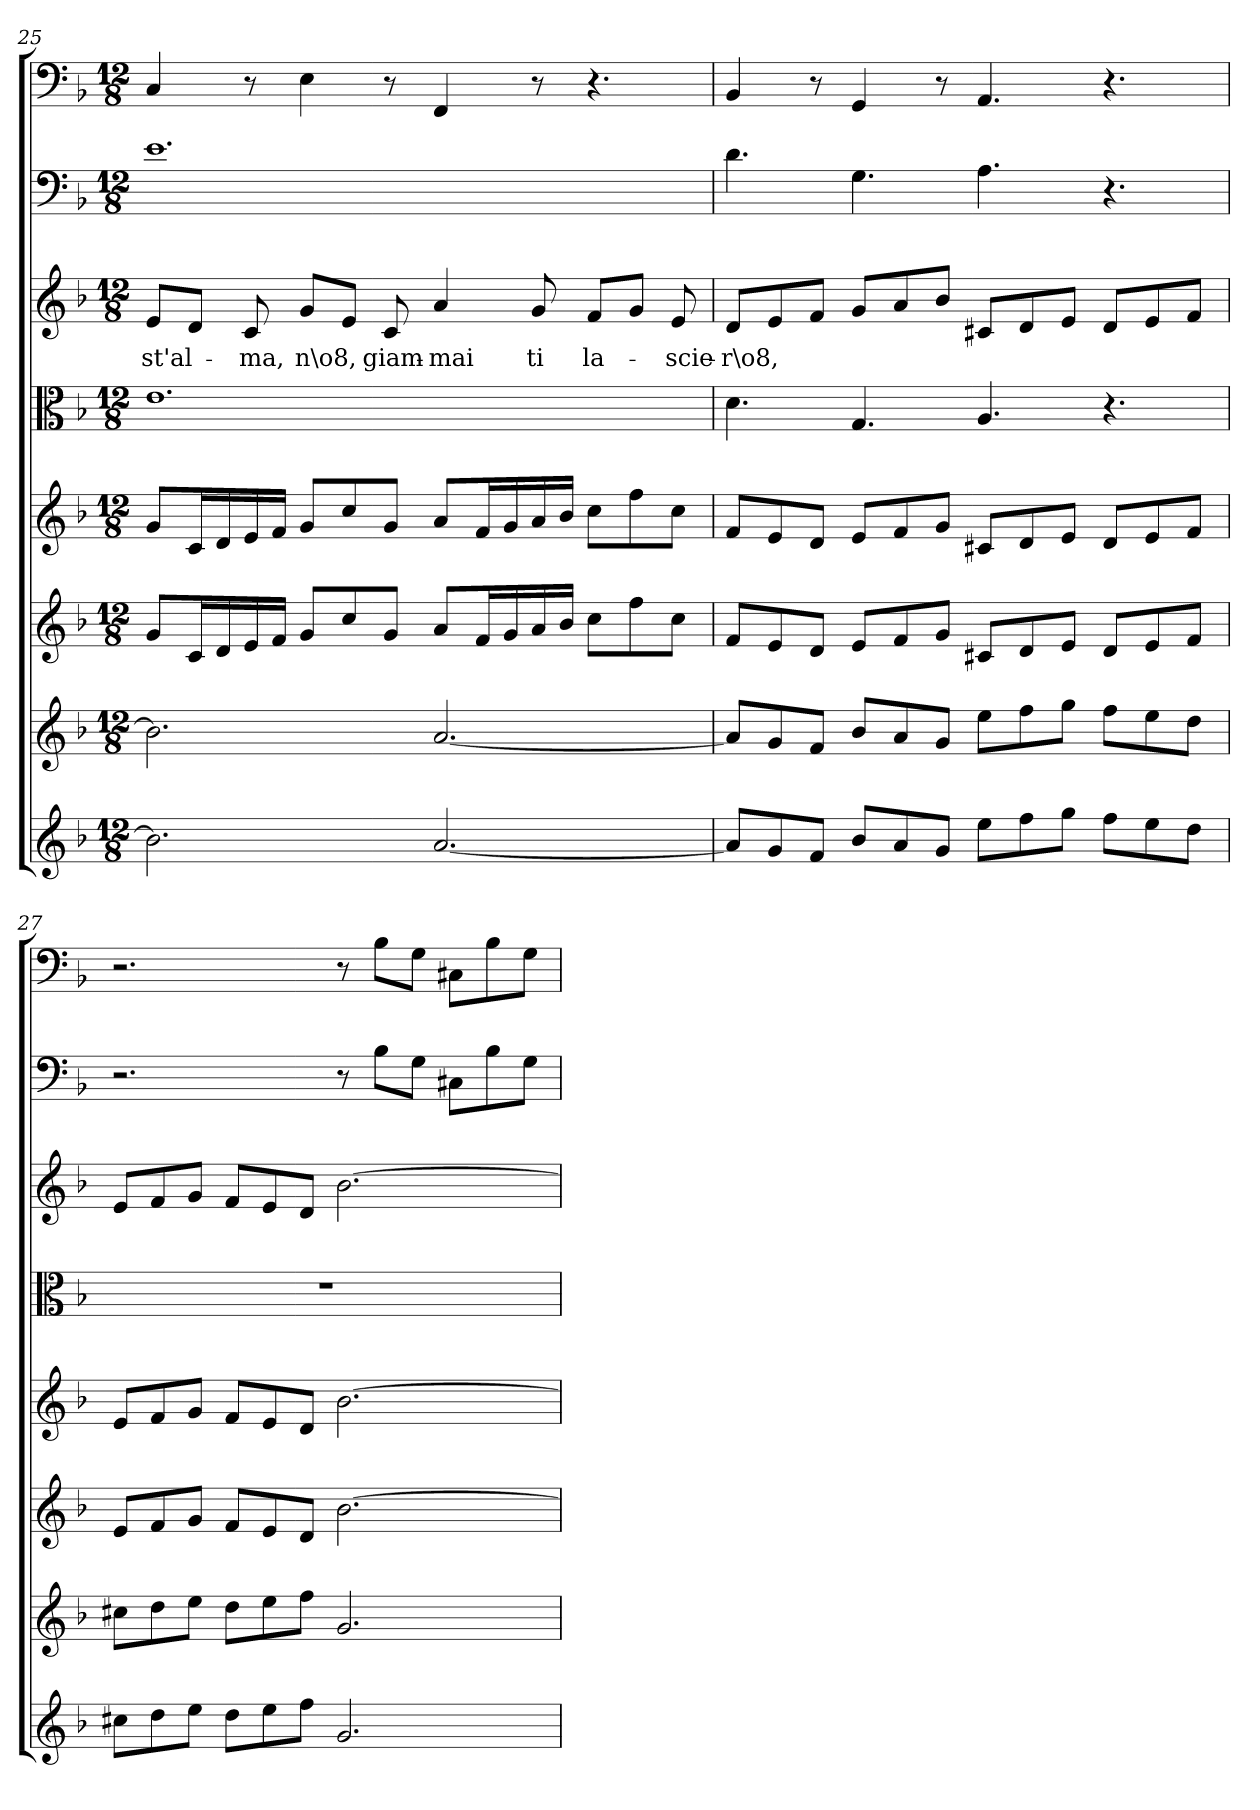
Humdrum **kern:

**kern	**kern	**kern	**kern	**kern	**kern	**text	**kern	**kern
*part8	*part7	*part6	*part5	*part4	*part3	*part3	*part2	*part1
*staff8	*staff7	*staff6	*staff5	*staff4	*staff3	*staff3	*staff2	*staff1
*clefG2	*clefG2	*clefG2	*clefG2	*clefC3	*clefG2	*	*clefF4	*clefF4
*k[b-]	*k[b-]	*k[b-]	*k[b-]	*k[b-]	*k[b-]	*	*k[b-]	*k[b-]
*d:	*d:	*d:	*d:	*d:	*d:	*	*d:	*d:
*M12/8	*M12/8	*M12/8	*M12/8	*M12/8	*M12/8	*	*M12/8	*M12/8
=25	=25	=25	=25	=25	=25	=25	=25	=25
2.b-\]	2.b-\]	8g/L	8g/L	1.e\	8e/L	-st'al-	1.e\	4C/
.	.	16c/L	16c/L	.	8d/J	.	.	.
.	.	16d/	16d/	.	.	.	.	.
.	.	16e/	16e/	.	8c/	-ma,	.	8r
.	.	16f/JJ	16f/JJ	.	.	.	.	.
.	.	8g/L	8g/L	.	8g/L	n\o8,	.	4E\
.	.	8cc/	8cc/	.	8e/J	.	.	.
.	.	8g/J	8g/J	.	8c/	giam-	.	8r
[2.a/	[2.a/	8a/L	8a/L	.	4a/	-mai	.	4FF/
.	.	16f/L	16f/L	.	.	.	.	.
.	.	16g/	16g/	.	.	.	.	.
.	.	16a/	16a/	.	8g/	ti	.	8r
.	.	16b-/JJ	16b-/JJ	.	.	.	.	.
.	.	8cc\L	8cc\L	.	8f/L	la-	.	4.r
.	.	8ff\	8ff\	.	8g/J	.	.	.
.	.	8cc\J	8cc\J	.	8e/	-scie-	.	.
=26	=26	=26	=26	=26	=26	=26	=26	=26
8a/L]	8a/L]	8f/L	8f/L	4.d\	8d/L	-r\o8,	4.d\	4BB-/
8g/	8g/	8e/	8e/	.	8e/	.	.	.
8f/J	8f/J	8d/J	8d/J	.	8f/J	.	.	8r
8b-/L	8b-/L	8e/L	8e/L	4.G/	8g/L	.	4.G\	4GG/
8a/	8a/	8f/	8f/	.	8a/	.	.	.
8g/J	8g/J	8g/J	8g/J	.	8b-/J	.	.	8r
8ee\L	8ee\L	8c#X/L	8c#X/L	4.A/	8c#X/L	.	4.A\	4.AA/
8ff\	8ff\	8d/	8d/	.	8d/	.	.	.
8gg\J	8gg\J	8e/J	8e/J	.	8e/J	.	.	.
8ff\L	8ff\L	8d/L	8d/L	4.r	8d/L	.	4.r	4.r
8ee\	8ee\	8e/	8e/	.	8e/	.	.	.
8dd\J	8dd\J	8f/J	8f/J	.	8f/J	.	.	.
=27	=27	=27	=27	=27	=27	=27	=27	=27
8cc#X\L	8cc#X\L	8e/L	8e/L	1.r	8e/L	.	2.r	2.r
8dd\	8dd\	8f/	8f/	.	8f/	.	.	.
8ee\J	8ee\J	8g/J	8g/J	.	8g/J	.	.	.
8dd\L	8dd\L	8f/L	8f/L	.	8f/L	.	.	.
8ee\	8ee\	8e/	8e/	.	8e/	.	.	.
8ff\J	8ff\J	8d/J	8d/J	.	8d/J	.	.	.
2.g/	2.g/	[2.b-\	[2.b-\	.	[2.b-\	.	8r	8r
.	.	.	.	.	.	.	8B-\L	8B-\L
.	.	.	.	.	.	.	8G\J	8G\J
.	.	.	.	.	.	.	8C#X\L	8C#X\L
.	.	.	.	.	.	.	8B-\	8B-\
.	.	.	.	.	.	.	8G\J	8G\J
=	=	=	=	=	=	=	=	=
*-	*-	*-	*-	*-	*-	*-	*-	*-
